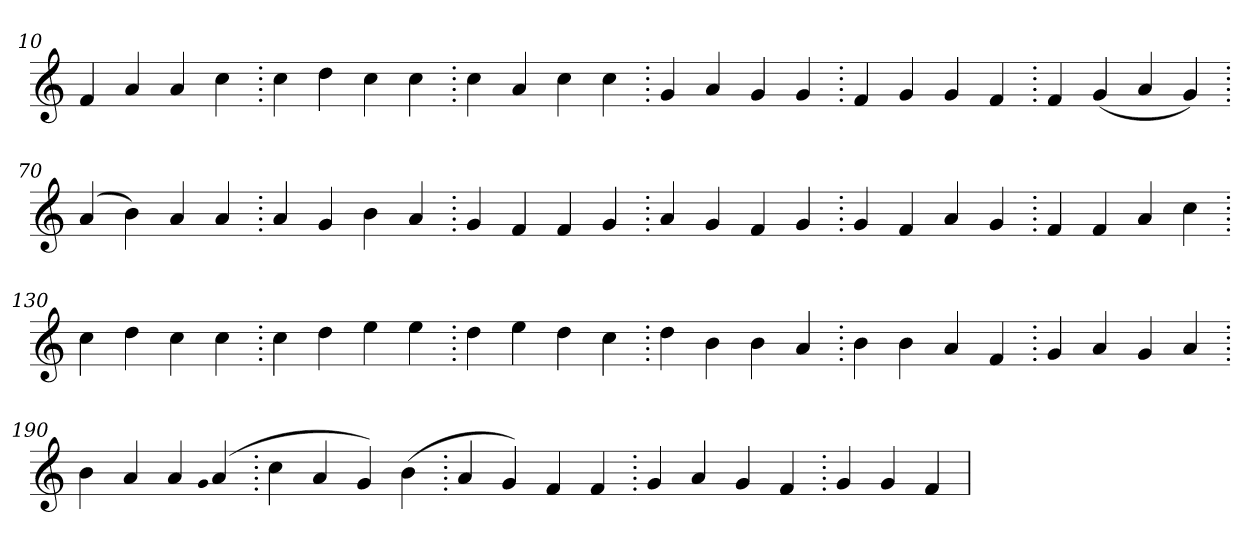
**kern
*part1
*staff1
*clefG2
=10.
4f
4a
4a
4cc
=20.
4cc
4dd
4cc
4cc
=30.
4cc
4a
4cc
4cc
=40.
4g
4a
4g
4g
=50.
4f
4g
4g
4f
=60.
4f
(>4g
4a
4g)
=70.
(>4a
4b)
4a
4a
=80.
4a
4g
4b
4a
=90.
4g
4f
4f
4g
=100.
4a
4g
4f
4g
=110.
4g
4f
4a
4g
=120.
4f
4f
4a
4cc
=130.
4cc
4dd
4cc
4cc
=140.
4cc
4dd
4ee
4ee
=150.
4dd
4ee
4dd
4cc
=160.
4dd
4b
4b
4a
=170.
4b
4b
4a
4f
=180.
4g
4a
4g
4a
=190.
4b
4a
4a
qqg
(>4a
=200.
4cc
4a
4g)
(>4b
=210.
4a
4g)
4f
4f
=220.
4g
4a
4g
4f
=230.
4g
4g
4f
=
*-
